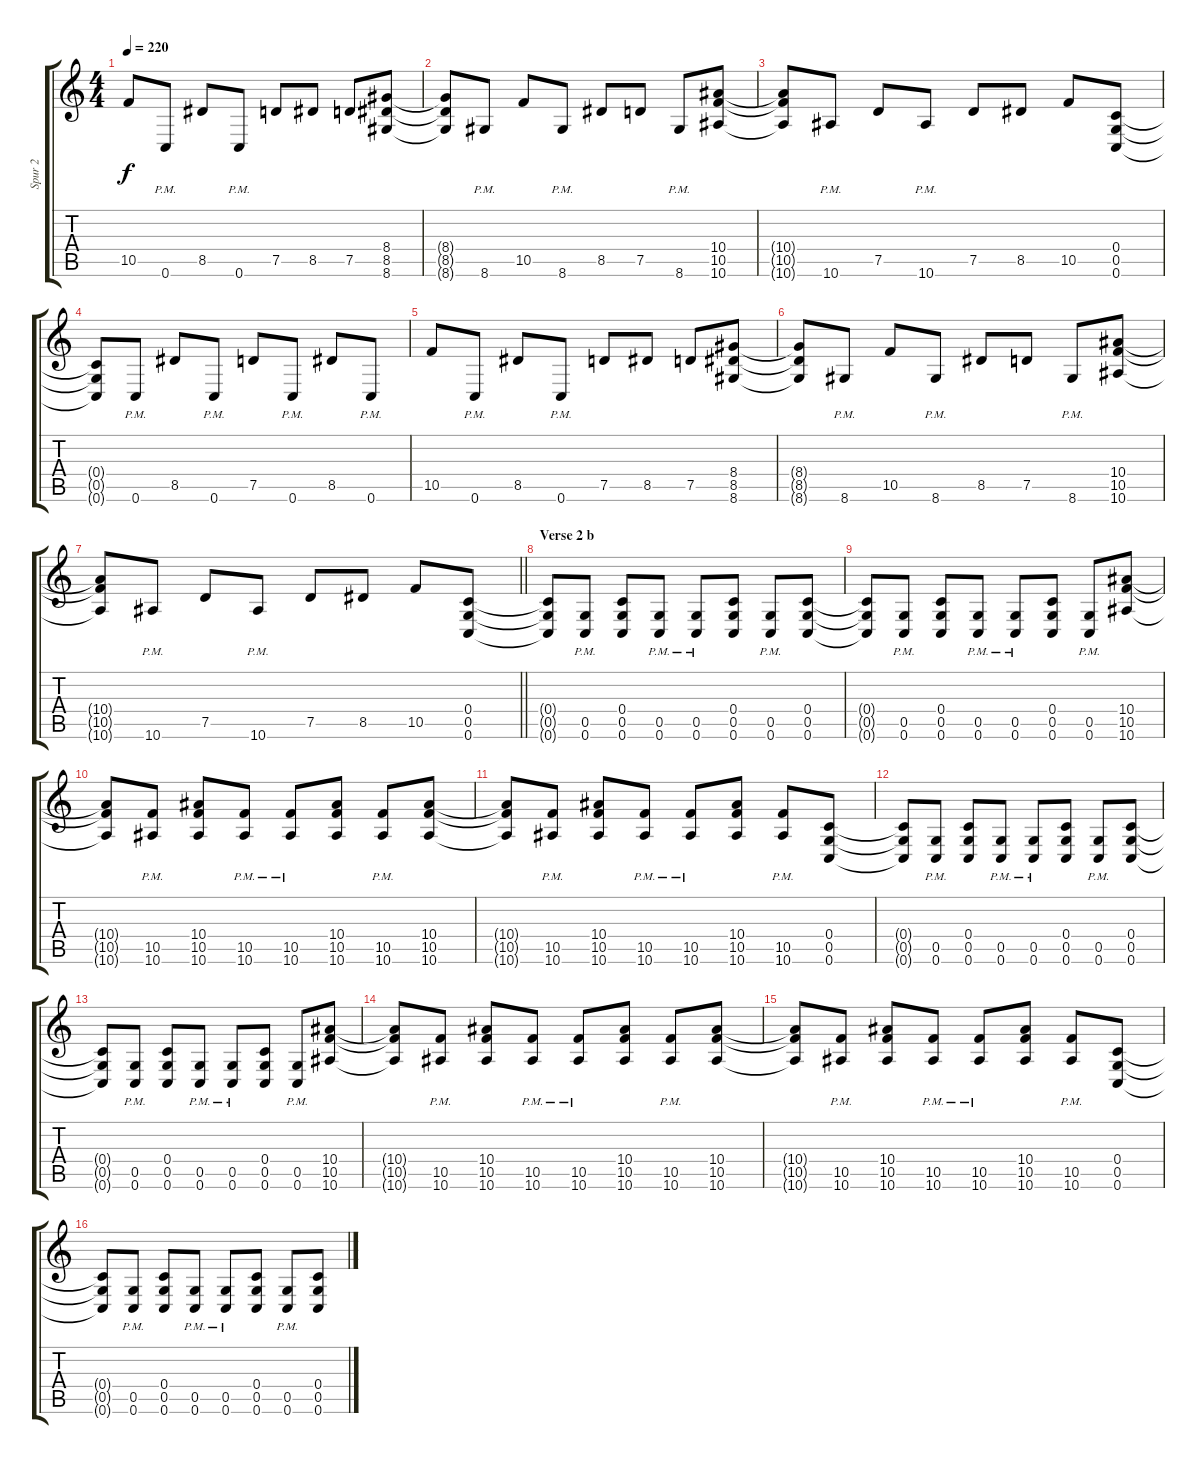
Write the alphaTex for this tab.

\track ("Spur 2" "Spur 2") {instrument distortionguitar}
\staff {score tabs}
\tuning (D4 A3 F3 C3 G2 C2) {hide}
\ts (4 4)
\tempo 220
\clef g2
\ks c
10.5.8{dy f} 0.6{pm}.8 8.5.8 0.6{pm}.8 7.5.8 8.5.8 7.5.8 (8.4 8.5 8.6).8 |
(8.4{t} 8.5{t} 8.6{t}).8 8.6{pm}.8 10.5.8 8.6{pm}.8 8.5.8 7.5.8 8.6{pm}.8 (10.4 10.5 10.6).8 |
(10.4{t} 10.5{t} 10.6{t}).8 10.6{pm}.8 7.5.8 10.6{pm}.8 7.5.8 8.5.8 10.5.8 (0.4 0.5 0.6).8 |
(0.4{t} 0.5{t} 0.6{t}).8 0.6{pm}.8 8.5.8 0.6{pm}.8 7.5.8 0.6{pm}.8 8.5.8 0.6{pm}.8 |
10.5.8 0.6{pm}.8 8.5.8 0.6{pm}.8 7.5.8 8.5.8 7.5.8 (8.4 8.5 8.6).8 |
(8.4{t} 8.5{t} 8.6{t}).8 8.6{pm}.8 10.5.8 8.6{pm}.8 8.5.8 7.5.8 8.6{pm}.8 (10.4 10.5 10.6).8 |
\barLineRight lightlight
(10.4{t} 10.5{t} 10.6{t}).8 10.6{pm}.8 7.5.8 10.6{pm}.8 7.5.8 8.5.8 10.5.8 (0.4 0.5 0.6).8 |
\section ("" "Verse 2 b")
(0.4{t} 0.5{t} 0.6{t}).8 (0.5{pm} 0.6{pm}).8 (0.4 0.5 0.6).8 (0.5{pm} 0.6{pm}).8 (0.5{pm} 0.6{pm}).8 (0.4 0.5 0.6).8 (0.5{pm} 0.6{pm}).8 (0.4 0.5 0.6).8 |
(0.4{t} 0.5{t} 0.6{t}).8 (0.5{pm} 0.6{pm}).8 (0.4 0.5 0.6).8 (0.5{pm} 0.6{pm}).8 (0.5{pm} 0.6{pm}).8 (0.4 0.5 0.6).8 (0.5{pm} 0.6{pm}).8 (10.4 10.5 10.6).8 |
(10.4{t} 10.5{t} 10.6{t}).8 (10.5{pm} 10.6{pm}).8 (10.4 10.5 10.6).8 (10.5{pm} 10.6{pm}).8 (10.5{pm} 10.6{pm}).8 (10.4 10.5 10.6).8 (10.5{pm} 10.6{pm}).8 (10.4 10.5 10.6).8 |
(10.4{t} 10.5{t} 10.6{t}).8 (10.5{pm} 10.6{pm}).8 (10.4 10.5 10.6).8 (10.5{pm} 10.6{pm}).8 (10.5{pm} 10.6{pm}).8 (10.4 10.5 10.6).8 (10.5{pm} 10.6{pm}).8 (0.4 0.5 0.6).8 |
(0.4{t} 0.5{t} 0.6{t}).8 (0.5{pm} 0.6{pm}).8 (0.4 0.5 0.6).8 (0.5{pm} 0.6{pm}).8 (0.5{pm} 0.6{pm}).8 (0.4 0.5 0.6).8 (0.5{pm} 0.6{pm}).8 (0.4 0.5 0.6).8 |
(0.4{t} 0.5{t} 0.6{t}).8 (0.5{pm} 0.6{pm}).8 (0.4 0.5 0.6).8 (0.5{pm} 0.6{pm}).8 (0.5{pm} 0.6{pm}).8 (0.4 0.5 0.6).8 (0.5{pm} 0.6{pm}).8 (10.4 10.5 10.6).8 |
(10.4{t} 10.5{t} 10.6{t}).8 (10.5{pm} 10.6{pm}).8 (10.4 10.5 10.6).8 (10.5{pm} 10.6{pm}).8 (10.5{pm} 10.6{pm}).8 (10.4 10.5 10.6).8 (10.5{pm} 10.6{pm}).8 (10.4 10.5 10.6).8 |
(10.4{t} 10.5{t} 10.6{t}).8 (10.5{pm} 10.6{pm}).8 (10.4 10.5 10.6).8 (10.5{pm} 10.6{pm}).8 (10.5{pm} 10.6{pm}).8 (10.4 10.5 10.6).8 (10.5{pm} 10.6{pm}).8 (0.4 0.5 0.6).8 |
(0.4{t} 0.5{t} 0.6{t}).8 (0.5{pm} 0.6{pm}).8 (0.4 0.5 0.6).8 (0.5{pm} 0.6{pm}).8 (0.5{pm} 0.6{pm}).8 (0.4 0.5 0.6).8 (0.5{pm} 0.6{pm}).8 (0.4 0.5 0.6).8
